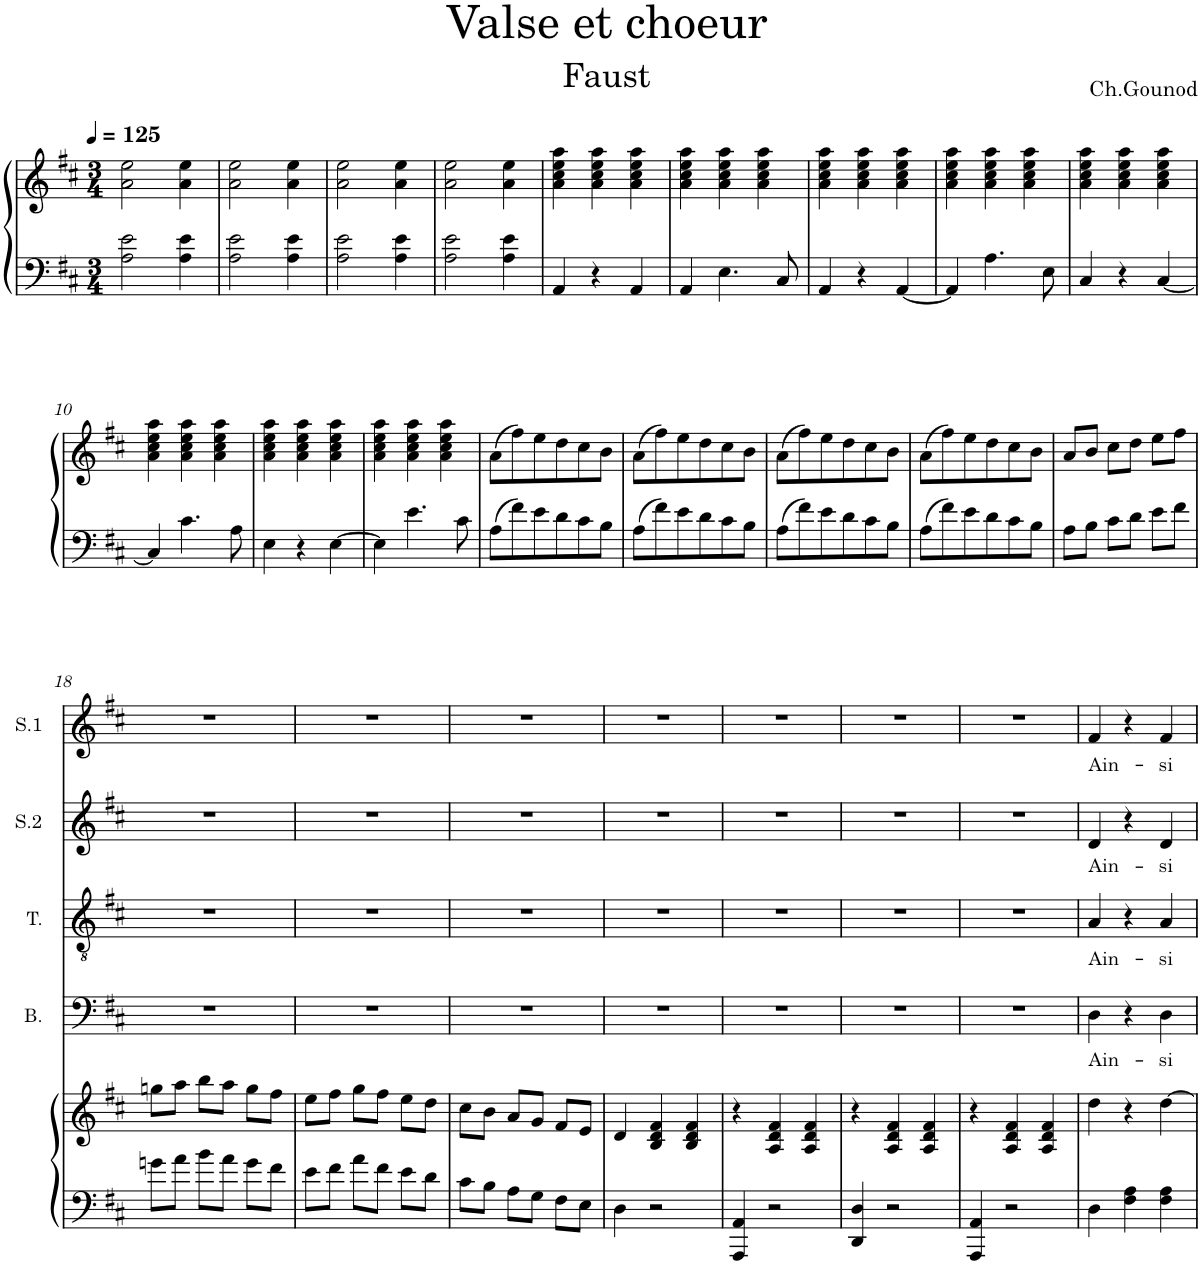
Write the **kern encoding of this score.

**kern	**kern	**kern	**text	**kern	**text	**kern	**text	**kern	**text
*part5	*part5	*part4	*part4	*part3	*part3	*part2	*part2	*part1	*part1
*staff6	*staff5	*staff4	*staff4	*staff3	*staff3	*staff2	*staff2	*staff1	*staff1
*I"Piano	*	*I"Basse	*	*I"Ténor	*	*I"Soprano2	*	*I"Soprano1	*
*I'Pno	*	*I'B.	*	*I'T.	*	*I'S.2	*	*I'S.1	*
*clefF4	*clefG2	*clefF4	*	*clefGv2	*	*clefG2	*	*clefG2	*
*k[f#c#]	*k[f#c#]	*k[f#c#]	*	*k[f#c#]	*	*k[f#c#]	*	*k[f#c#]	*
*M3/4	*M3/4	*M3/4	*	*M3/4	*	*M3/4	*	*M3/4	*
*MM125	*MM125	*MM125	*	*MM125	*	*MM125	*	*MM125	*
=1	=1	=1	=1	=1	=1	=1	=1	=1	=1
2A\ 2e\	2a\ 2ee\	2.r	.	2.r	.	2.r	.	2.r	.
4A\ 4e\	4a\ 4ee\	.	.	.	.	.	.	.	.
=2	=2	=2	=2	=2	=2	=2	=2	=2	=2
2A\ 2e\	2a\ 2ee\	2.r	.	2.r	.	2.r	.	2.r	.
4A\ 4e\	4a\ 4ee\	.	.	.	.	.	.	.	.
=3	=3	=3	=3	=3	=3	=3	=3	=3	=3
2A\ 2e\	2a\ 2ee\	2.r	.	2.r	.	2.r	.	2.r	.
4A\ 4e\	4a\ 4ee\	.	.	.	.	.	.	.	.
=4	=4	=4	=4	=4	=4	=4	=4	=4	=4
2A\ 2e\	2a\ 2ee\	2.r	.	2.r	.	2.r	.	2.r	.
4A\ 4e\	4a\ 4ee\	.	.	.	.	.	.	.	.
=5	=5	=5	=5	=5	=5	=5	=5	=5	=5
4AA/	4a\ 4cc#\ 4ee\ 4aa\	2.r	.	2.r	.	2.r	.	2.r	.
4r	4a\ 4cc#\ 4ee\ 4aa\	.	.	.	.	.	.	.	.
4AA/	4a\ 4cc#\ 4ee\ 4aa\	.	.	.	.	.	.	.	.
=6	=6	=6	=6	=6	=6	=6	=6	=6	=6
4AA/	4a\ 4cc#\ 4ee\ 4aa\	2.r	.	2.r	.	2.r	.	2.r	.
4.E\	4a\ 4cc#\ 4ee\ 4aa\	.	.	.	.	.	.	.	.
.	4a\ 4cc#\ 4ee\ 4aa\	.	.	.	.	.	.	.	.
8C#/	.	.	.	.	.	.	.	.	.
=7	=7	=7	=7	=7	=7	=7	=7	=7	=7
4AA/	4a\ 4cc#\ 4ee\ 4aa\	2.r	.	2.r	.	2.r	.	2.r	.
4r	4a\ 4cc#\ 4ee\ 4aa\	.	.	.	.	.	.	.	.
[4AA/	4a\ 4cc#\ 4ee\ 4aa\	.	.	.	.	.	.	.	.
=8	=8	=8	=8	=8	=8	=8	=8	=8	=8
4AA/]	4a\ 4cc#\ 4ee\ 4aa\	2.r	.	2.r	.	2.r	.	2.r	.
4.A\	4a\ 4cc#\ 4ee\ 4aa\	.	.	.	.	.	.	.	.
.	4a\ 4cc#\ 4ee\ 4aa\	.	.	.	.	.	.	.	.
8E\	.	.	.	.	.	.	.	.	.
=9	=9	=9	=9	=9	=9	=9	=9	=9	=9
4C#/	4a\ 4cc#\ 4ee\ 4aa\	2.r	.	2.r	.	2.r	.	2.r	.
4r	4a\ 4cc#\ 4ee\ 4aa\	.	.	.	.	.	.	.	.
[4C#/	4a\ 4cc#\ 4ee\ 4aa\	.	.	.	.	.	.	.	.
!!LO:LB:g=z
=10	=10	=10	=10	=10	=10	=10	=10	=10	=10
4C#/]	4a\ 4cc#\ 4ee\ 4aa\	2.r	.	2.r	.	2.r	.	2.r	.
4.c#\	4a\ 4cc#\ 4ee\ 4aa\	.	.	.	.	.	.	.	.
.	4a\ 4cc#\ 4ee\ 4aa\	.	.	.	.	.	.	.	.
8A\	.	.	.	.	.	.	.	.	.
=11	=11	=11	=11	=11	=11	=11	=11	=11	=11
4E\	4a\ 4cc#\ 4ee\ 4aa\	2.r	.	2.r	.	2.r	.	2.r	.
4r	4a\ 4cc#\ 4ee\ 4aa\	.	.	.	.	.	.	.	.
[4E\	4a\ 4cc#\ 4ee\ 4aa\	.	.	.	.	.	.	.	.
=12	=12	=12	=12	=12	=12	=12	=12	=12	=12
4E\]	4a\ 4cc#\ 4ee\ 4aa\	2.r	.	2.r	.	2.r	.	2.r	.
4.e\	4a\ 4cc#\ 4ee\ 4aa\	.	.	.	.	.	.	.	.
.	4a\ 4cc#\ 4ee\ 4aa\	.	.	.	.	.	.	.	.
8c#\	.	.	.	.	.	.	.	.	.
=13	=13	=13	=13	=13	=13	=13	=13	=13	=13
8A\L	(8a\L	2.r	.	2.r	.	2.r	.	2.r	.
8f#\	8ff#\)	.	.	.	.	.	.	.	.
8e\	8ee\	.	.	.	.	.	.	.	.
8d\	8dd\	.	.	.	.	.	.	.	.
8c#\	8cc#\	.	.	.	.	.	.	.	.
8B\J	8b\J	.	.	.	.	.	.	.	.
=14	=14	=14	=14	=14	=14	=14	=14	=14	=14
8A\L	(8a\L	2.r	.	2.r	.	2.r	.	2.r	.
8f#\	8ff#\)	.	.	.	.	.	.	.	.
8e\	8ee\	.	.	.	.	.	.	.	.
8d\	8dd\	.	.	.	.	.	.	.	.
8c#\	8cc#\	.	.	.	.	.	.	.	.
8B\J	8b\J	.	.	.	.	.	.	.	.
=15	=15	=15	=15	=15	=15	=15	=15	=15	=15
8A\L	(8a\L	2.r	.	2.r	.	2.r	.	2.r	.
8f#\	8ff#\)	.	.	.	.	.	.	.	.
8e\	8ee\	.	.	.	.	.	.	.	.
8d\	8dd\	.	.	.	.	.	.	.	.
8c#\	8cc#\	.	.	.	.	.	.	.	.
8B\J	8b\J	.	.	.	.	.	.	.	.
=16	=16	=16	=16	=16	=16	=16	=16	=16	=16
8A\L	(8a\L	2.r	.	2.r	.	2.r	.	2.r	.
8f#\	8ff#\)	.	.	.	.	.	.	.	.
8e\	8ee\	.	.	.	.	.	.	.	.
8d\	8dd\	.	.	.	.	.	.	.	.
8c#\	8cc#\	.	.	.	.	.	.	.	.
8B\J	8b\J	.	.	.	.	.	.	.	.
=17	=17	=17	=17	=17	=17	=17	=17	=17	=17
8A\L	8a/L	2.r	.	2.r	.	2.r	.	2.r	.
8B\J	8b/J	.	.	.	.	.	.	.	.
8c#\L	8cc#\L	.	.	.	.	.	.	.	.
8d\J	8dd\J	.	.	.	.	.	.	.	.
8e\L	8ee\L	.	.	.	.	.	.	.	.
8f#\J	8ff#\J	.	.	.	.	.	.	.	.
!!LO:LB:g=z
=18	=18	=18	=18	=18	=18	=18	=18	=18	=18
8gn\L	8ggn\L	2.r	.	2.r	.	2.r	.	2.r	.
8a\J	8aa\J	.	.	.	.	.	.	.	.
8b\L	8bb\L	.	.	.	.	.	.	.	.
8a\J	8aa\J	.	.	.	.	.	.	.	.
8g\L	8gg\L	.	.	.	.	.	.	.	.
8f#\J	8ff#\J	.	.	.	.	.	.	.	.
=19	=19	=19	=19	=19	=19	=19	=19	=19	=19
8e\L	8ee\L	2.r	.	2.r	.	2.r	.	2.r	.
8f#\J	8ff#\J	.	.	.	.	.	.	.	.
8a\L	8gg\L	.	.	.	.	.	.	.	.
8f#\J	8ff#\J	.	.	.	.	.	.	.	.
8e\L	8ee\L	.	.	.	.	.	.	.	.
8d\J	8dd\J	.	.	.	.	.	.	.	.
=20	=20	=20	=20	=20	=20	=20	=20	=20	=20
8c#\L	8cc#\L	2.r	.	2.r	.	2.r	.	2.r	.
8B\J	8b\J	.	.	.	.	.	.	.	.
8A\L	8a/L	.	.	.	.	.	.	.	.
8G\J	8g/J	.	.	.	.	.	.	.	.
8F#\L	8f#/L	.	.	.	.	.	.	.	.
8E\J	8e/J	.	.	.	.	.	.	.	.
=21	=21	=21	=21	=21	=21	=21	=21	=21	=21
4D\	4d/	2.r	.	2.r	.	2.r	.	2.r	.
2r	4B/ 4d/ 4f#/	.	.	.	.	.	.	.	.
.	4B/ 4d/ 4f#/	.	.	.	.	.	.	.	.
=22	=22	=22	=22	=22	=22	=22	=22	=22	=22
4AAA/ 4AA/	4r	2.r	.	2.r	.	2.r	.	2.r	.
2r	4A/ 4d/ 4f#/	.	.	.	.	.	.	.	.
.	4A/ 4d/ 4f#/	.	.	.	.	.	.	.	.
=23	=23	=23	=23	=23	=23	=23	=23	=23	=23
4DD/ 4D/	4r	2.r	.	2.r	.	2.r	.	2.r	.
2r	4A/ 4d/ 4f#/	.	.	.	.	.	.	.	.
.	4A/ 4d/ 4f#/	.	.	.	.	.	.	.	.
=24	=24	=24	=24	=24	=24	=24	=24	=24	=24
4AAA/ 4AA/	4r	2.r	.	2.r	.	2.r	.	2.r	.
2r	4A/ 4d/ 4f#/	.	.	.	.	.	.	.	.
.	4A/ 4d/ 4f#/	.	.	.	.	.	.	.	.
=25	=25	=25	=25	=25	=25	=25	=25	=25	=25
!	!	!	!LO:LY:b	!	!LO:LY:b	!	!LO:LY:b	!	!LO:LY:b
4D\	4dd\	4D\	Ain-	4A/	Ain-	4d/	Ain-	4f#/	Ain-
4F#\ 4A\	4r	4r	.	4r	.	4r	.	4r	.
!	!	!	!LO:LY:b	!	!LO:LY:b	!	!LO:LY:b	!	!LO:LY:b
4F#\ 4A\	[4dd\	4D\	-si	4A/	-si	4d/	-si	4f#/	-si
=	=	=	=	=	=	=	=	=	=
*-	*-	*-	*-	*-	*-	*-	*-	*-	*-
